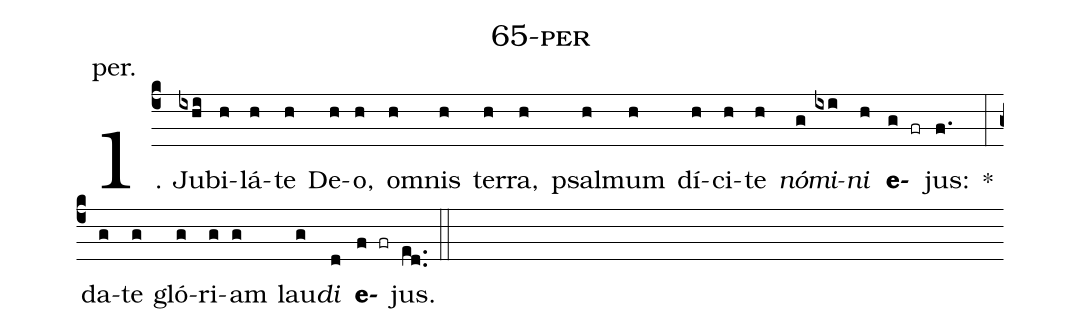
name: 65-per;
annotation: per.;
%%
(c4)1. Ju(ixhi)bi(h)lá(h)te(h) De(h)o,(h) om(h)nis(h) ter(h)ra,(h) psal(h)mum(h) dí(h)ci(h)te(h) <i>nó</i>(g)<i>mi</i>(ixi)<i>ni</i>(h) <b>e</b>(g fr)jus:(f.) *(:) da(g)te(g) gló(g)ri(g)am(g) lau(g)<i>di</i>(d) <b>e</b>(f fr)jus.(ed..) (::)
